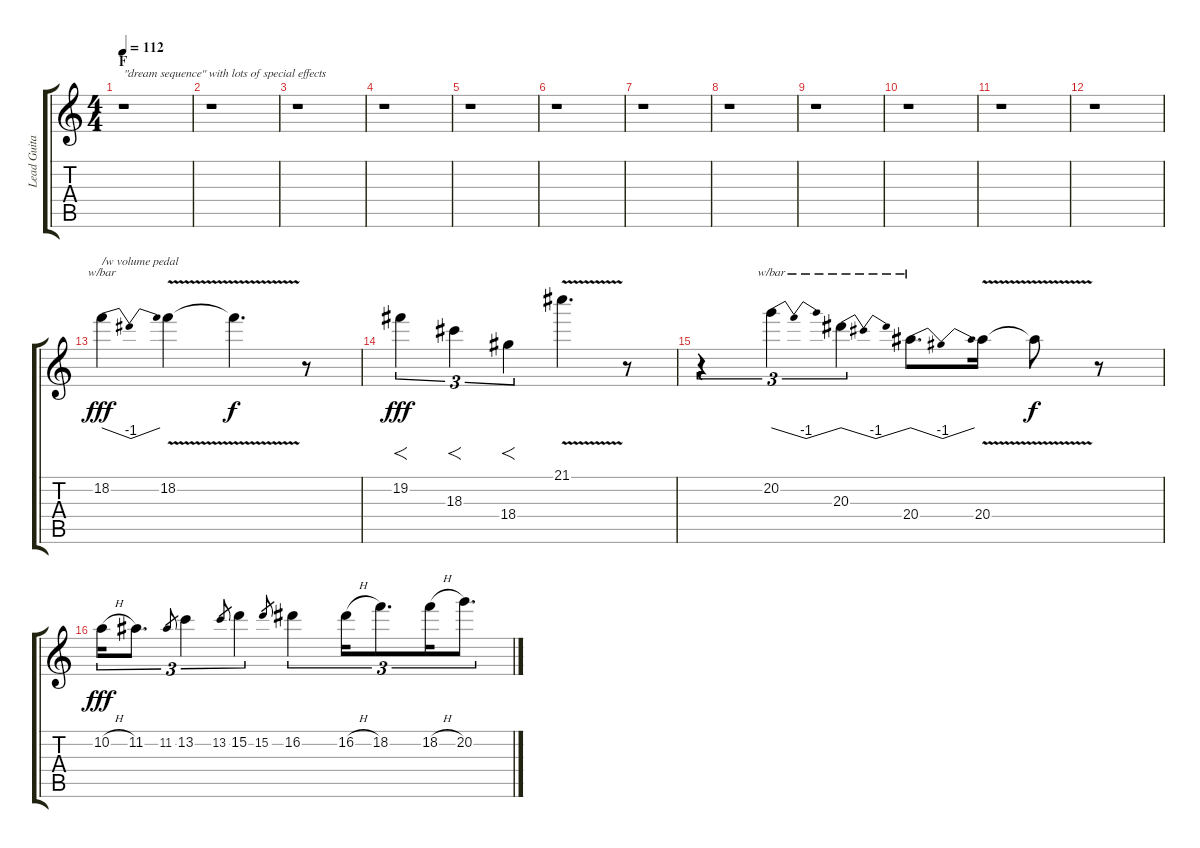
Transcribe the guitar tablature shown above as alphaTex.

\track ("Lead Guitar 1" "Lead Guita") {instrument distortionguitar}
\staff {score tabs}
\tuning (E4 B3 G3 D3 A2 E2) {hide}
\ts (4 4)
\section ("" "F")
\tempo 112
\clef g2
\ks c
r.1{txt "\"dream sequence\" with lots of special effects " dy fff volume 0} |
r.1 |
r.1 |
r.1 |
r.1 |
r.1 |
r.1 |
r.1 |
r.1 |
r.1 |
r.1 |
r.1 |
18.2.4{tbe (dip default 0 0 30 -4 60 0) txt "/w volume pedal" volume 16} 18.2{v}.4 18.2{t}.4{d dy f} r.8 |
19.2.4{f tu (3 2) dy fff} 18.3.4{f tu (3 2)} 18.4.4{f tu (3 2)} 21.1{v}.4{d} r.8 |
r.4{tu (3 2)} 20.2.4{tu (3 2) tbe (dip default 0 0 30 -4 60 0)} 20.3.4{tu (3 2) tbe (dip default 0 0 30 -4 60 0)} 20.4.8{d tbe (dip default 0 0 30 -4 60 0)} 20.4{v}.16 20.4{t}.8{dy f} r.8 |
10.2{h}.16{tu (3 2) dy fff} 11.2.8{d tu (3 2)} 11.2.8{gr} 13.2.4{tu (3 2)} 13.2.8{gr} 15.2.4{tu (3 2)} 15.2.8{gr} 16.2.4{tu (3 2)} 16.2{h}.16{tu (3 2)} 18.2.8{d tu (3 2)} 18.2{h}.16{tu (3 2)} 20.2.8{d tu (3 2)}
